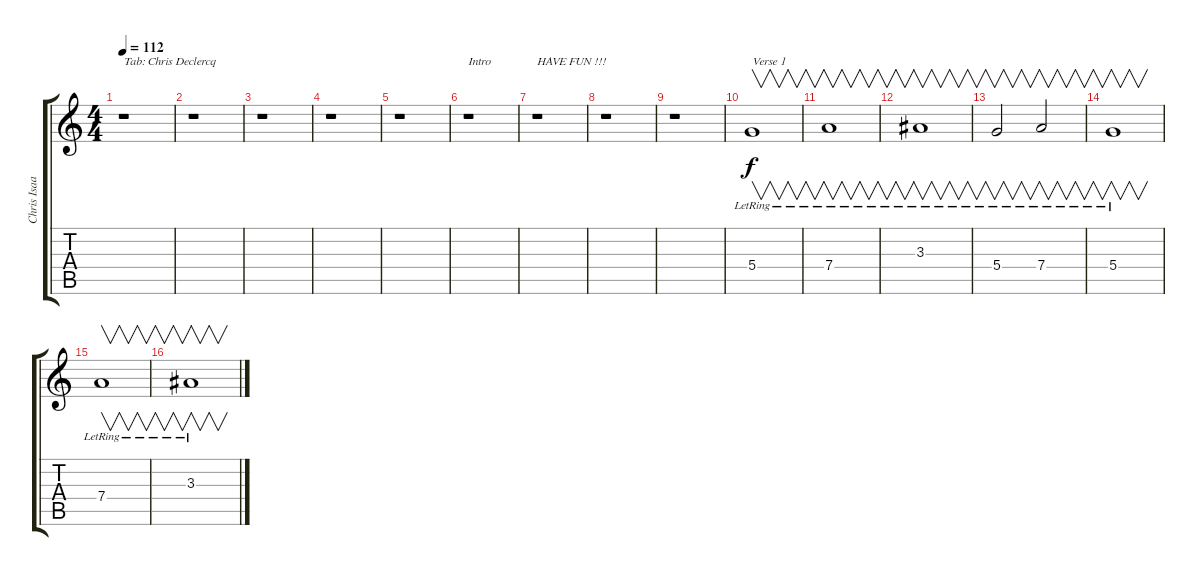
\track ("Chris Isaak ( clean 5 )" "Chris Isaa") {instrument electricguitarjazz}
\staff {score tabs}
\tuning (E4 B3 G3 D3 A2 E2) {hide}
\ts (4 4)
\tempo 112
\clef g2
\ks c
r.1{txt "Tab: Chris Declercq" dy f instrument electricguitarjazz} |
r.1 |
r.1 |
r.1 |
r.1 |
r.1{txt "Intro"} |
r.1{txt "HAVE FUN !!!"} |
r.1 |
r.1 |
5.4{lr}.1{v txt "Verse 1"} |
7.4{lr}.1{v} |
3.3{lr}.1{v} |
5.4{lr}.2{v} 7.4{lr}.2{v} |
5.4{lr}.1{v} |
7.4{lr}.1{v} |
3.3{lr}.1{v}
